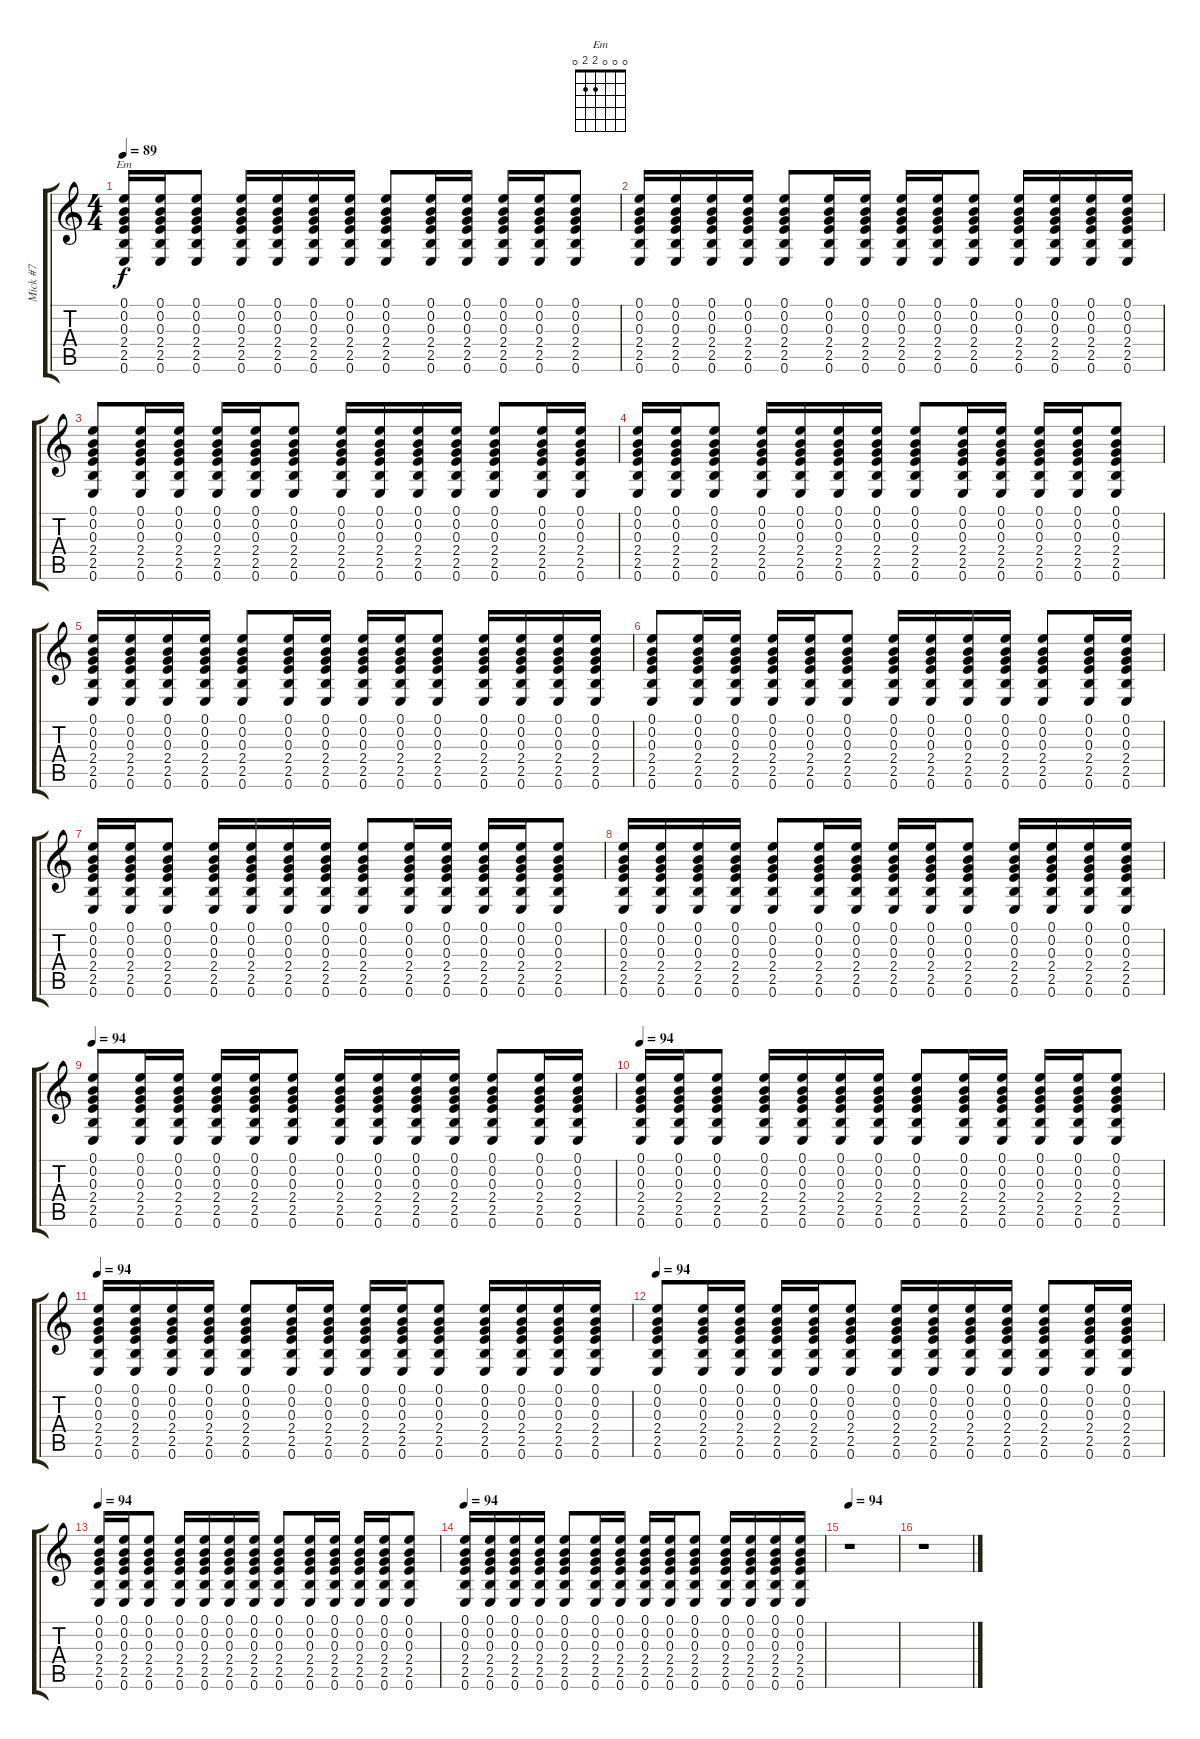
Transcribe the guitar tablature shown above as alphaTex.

\track ("Mick #7" "Mick #7") {instrument acousticguitarsteel}
\staff {score tabs}
\tuning (E4 B3 G3 D3 A2 E2) {hide}
\chord ("Em" 0 0 0 2 2 0)
\ts (4 4)
\tempo 89
\clef g2
\ks c
(0.1 0.2 0.3 2.4 2.5 0.6).16{ch "Em" dy f} (0.1 0.2 0.3 2.4 2.5 0.6).16 (0.1 0.2 0.3 2.4 2.5 0.6).8 (0.1 0.2 0.3 2.4 2.5 0.6).16 (0.1 0.2 0.3 2.4 2.5 0.6).16 (0.1 0.2 0.3 2.4 2.5 0.6).16 (0.1 0.2 0.3 2.4 2.5 0.6).16 (0.1 0.2 0.3 2.4 2.5 0.6).8 (0.1 0.2 0.3 2.4 2.5 0.6).16 (0.1 0.2 0.3 2.4 2.5 0.6).16 (0.1 0.2 0.3 2.4 2.5 0.6).16 (0.1 0.2 0.3 2.4 2.5 0.6).16 (0.1 0.2 0.3 2.4 2.5 0.6).8 |
(0.1 0.2 0.3 2.4 2.5 0.6).16 (0.1 0.2 0.3 2.4 2.5 0.6).16 (0.1 0.2 0.3 2.4 2.5 0.6).16 (0.1 0.2 0.3 2.4 2.5 0.6).16 (0.1 0.2 0.3 2.4 2.5 0.6).8 (0.1 0.2 0.3 2.4 2.5 0.6).16 (0.1 0.2 0.3 2.4 2.5 0.6).16 (0.1 0.2 0.3 2.4 2.5 0.6).16 (0.1 0.2 0.3 2.4 2.5 0.6).16 (0.1 0.2 0.3 2.4 2.5 0.6).8 (0.1 0.2 0.3 2.4 2.5 0.6).16 (0.1 0.2 0.3 2.4 2.5 0.6).16 (0.1 0.2 0.3 2.4 2.5 0.6).16 (0.1 0.2 0.3 2.4 2.5 0.6).16 |
(0.1 0.2 0.3 2.4 2.5 0.6).8 (0.1 0.2 0.3 2.4 2.5 0.6).16 (0.1 0.2 0.3 2.4 2.5 0.6).16 (0.1 0.2 0.3 2.4 2.5 0.6).16 (0.1 0.2 0.3 2.4 2.5 0.6).16 (0.1 0.2 0.3 2.4 2.5 0.6).8 (0.1 0.2 0.3 2.4 2.5 0.6).16 (0.1 0.2 0.3 2.4 2.5 0.6).16 (0.1 0.2 0.3 2.4 2.5 0.6).16 (0.1 0.2 0.3 2.4 2.5 0.6).16 (0.1 0.2 0.3 2.4 2.5 0.6).8 (0.1 0.2 0.3 2.4 2.5 0.6).16 (0.1 0.2 0.3 2.4 2.5 0.6).16 |
(0.1 0.2 0.3 2.4 2.5 0.6).16 (0.1 0.2 0.3 2.4 2.5 0.6).16 (0.1 0.2 0.3 2.4 2.5 0.6).8 (0.1 0.2 0.3 2.4 2.5 0.6).16 (0.1 0.2 0.3 2.4 2.5 0.6).16 (0.1 0.2 0.3 2.4 2.5 0.6).16 (0.1 0.2 0.3 2.4 2.5 0.6).16 (0.1 0.2 0.3 2.4 2.5 0.6).8 (0.1 0.2 0.3 2.4 2.5 0.6).16 (0.1 0.2 0.3 2.4 2.5 0.6).16 (0.1 0.2 0.3 2.4 2.5 0.6).16 (0.1 0.2 0.3 2.4 2.5 0.6).16 (0.1 0.2 0.3 2.4 2.5 0.6).8 |
(0.1 0.2 0.3 2.4 2.5 0.6).16 (0.1 0.2 0.3 2.4 2.5 0.6).16 (0.1 0.2 0.3 2.4 2.5 0.6).16 (0.1 0.2 0.3 2.4 2.5 0.6).16 (0.1 0.2 0.3 2.4 2.5 0.6).8 (0.1 0.2 0.3 2.4 2.5 0.6).16 (0.1 0.2 0.3 2.4 2.5 0.6).16 (0.1 0.2 0.3 2.4 2.5 0.6).16 (0.1 0.2 0.3 2.4 2.5 0.6).16 (0.1 0.2 0.3 2.4 2.5 0.6).8 (0.1 0.2 0.3 2.4 2.5 0.6).16 (0.1 0.2 0.3 2.4 2.5 0.6).16 (0.1 0.2 0.3 2.4 2.5 0.6).16 (0.1 0.2 0.3 2.4 2.5 0.6).16 |
(0.1 0.2 0.3 2.4 2.5 0.6).8 (0.1 0.2 0.3 2.4 2.5 0.6).16 (0.1 0.2 0.3 2.4 2.5 0.6).16 (0.1 0.2 0.3 2.4 2.5 0.6).16 (0.1 0.2 0.3 2.4 2.5 0.6).16 (0.1 0.2 0.3 2.4 2.5 0.6).8 (0.1 0.2 0.3 2.4 2.5 0.6).16 (0.1 0.2 0.3 2.4 2.5 0.6).16 (0.1 0.2 0.3 2.4 2.5 0.6).16 (0.1 0.2 0.3 2.4 2.5 0.6).16 (0.1 0.2 0.3 2.4 2.5 0.6).8 (0.1 0.2 0.3 2.4 2.5 0.6).16 (0.1 0.2 0.3 2.4 2.5 0.6).16 |
(0.1 0.2 0.3 2.4 2.5 0.6).16 (0.1 0.2 0.3 2.4 2.5 0.6).16 (0.1 0.2 0.3 2.4 2.5 0.6).8 (0.1 0.2 0.3 2.4 2.5 0.6).16 (0.1 0.2 0.3 2.4 2.5 0.6).16 (0.1 0.2 0.3 2.4 2.5 0.6).16 (0.1 0.2 0.3 2.4 2.5 0.6).16 (0.1 0.2 0.3 2.4 2.5 0.6).8 (0.1 0.2 0.3 2.4 2.5 0.6).16 (0.1 0.2 0.3 2.4 2.5 0.6).16 (0.1 0.2 0.3 2.4 2.5 0.6).16 (0.1 0.2 0.3 2.4 2.5 0.6).16 (0.1 0.2 0.3 2.4 2.5 0.6).8 |
(0.1 0.2 0.3 2.4 2.5 0.6).16 (0.1 0.2 0.3 2.4 2.5 0.6).16 (0.1 0.2 0.3 2.4 2.5 0.6).16 (0.1 0.2 0.3 2.4 2.5 0.6).16 (0.1 0.2 0.3 2.4 2.5 0.6).8 (0.1 0.2 0.3 2.4 2.5 0.6).16 (0.1 0.2 0.3 2.4 2.5 0.6).16 (0.1 0.2 0.3 2.4 2.5 0.6).16 (0.1 0.2 0.3 2.4 2.5 0.6).16 (0.1 0.2 0.3 2.4 2.5 0.6).8 (0.1 0.2 0.3 2.4 2.5 0.6).16 (0.1 0.2 0.3 2.4 2.5 0.6).16 (0.1 0.2 0.3 2.4 2.5 0.6).16 (0.1 0.2 0.3 2.4 2.5 0.6).16 |
\tempo 94
(0.1 0.2 0.3 2.4 2.5 0.6).8 (0.1 0.2 0.3 2.4 2.5 0.6).16 (0.1 0.2 0.3 2.4 2.5 0.6).16 (0.1 0.2 0.3 2.4 2.5 0.6).16 (0.1 0.2 0.3 2.4 2.5 0.6).16 (0.1 0.2 0.3 2.4 2.5 0.6).8 (0.1 0.2 0.3 2.4 2.5 0.6).16 (0.1 0.2 0.3 2.4 2.5 0.6).16 (0.1 0.2 0.3 2.4 2.5 0.6).16 (0.1 0.2 0.3 2.4 2.5 0.6).16 (0.1 0.2 0.3 2.4 2.5 0.6).8 (0.1 0.2 0.3 2.4 2.5 0.6).16 (0.1 0.2 0.3 2.4 2.5 0.6).16 |
\tempo 94
(0.1 0.2 0.3 2.4 2.5 0.6).16 (0.1 0.2 0.3 2.4 2.5 0.6).16 (0.1 0.2 0.3 2.4 2.5 0.6).8 (0.1 0.2 0.3 2.4 2.5 0.6).16 (0.1 0.2 0.3 2.4 2.5 0.6).16 (0.1 0.2 0.3 2.4 2.5 0.6).16 (0.1 0.2 0.3 2.4 2.5 0.6).16 (0.1 0.2 0.3 2.4 2.5 0.6).8 (0.1 0.2 0.3 2.4 2.5 0.6).16 (0.1 0.2 0.3 2.4 2.5 0.6).16 (0.1 0.2 0.3 2.4 2.5 0.6).16 (0.1 0.2 0.3 2.4 2.5 0.6).16 (0.1 0.2 0.3 2.4 2.5 0.6).8 |
\tempo 94
(0.1 0.2 0.3 2.4 2.5 0.6).16 (0.1 0.2 0.3 2.4 2.5 0.6).16 (0.1 0.2 0.3 2.4 2.5 0.6).16 (0.1 0.2 0.3 2.4 2.5 0.6).16 (0.1 0.2 0.3 2.4 2.5 0.6).8 (0.1 0.2 0.3 2.4 2.5 0.6).16 (0.1 0.2 0.3 2.4 2.5 0.6).16 (0.1 0.2 0.3 2.4 2.5 0.6).16 (0.1 0.2 0.3 2.4 2.5 0.6).16 (0.1 0.2 0.3 2.4 2.5 0.6).8 (0.1 0.2 0.3 2.4 2.5 0.6).16 (0.1 0.2 0.3 2.4 2.5 0.6).16 (0.1 0.2 0.3 2.4 2.5 0.6).16 (0.1 0.2 0.3 2.4 2.5 0.6).16 |
\tempo 94
(0.1 0.2 0.3 2.4 2.5 0.6).8 (0.1 0.2 0.3 2.4 2.5 0.6).16 (0.1 0.2 0.3 2.4 2.5 0.6).16 (0.1 0.2 0.3 2.4 2.5 0.6).16 (0.1 0.2 0.3 2.4 2.5 0.6).16 (0.1 0.2 0.3 2.4 2.5 0.6).8 (0.1 0.2 0.3 2.4 2.5 0.6).16 (0.1 0.2 0.3 2.4 2.5 0.6).16 (0.1 0.2 0.3 2.4 2.5 0.6).16 (0.1 0.2 0.3 2.4 2.5 0.6).16 (0.1 0.2 0.3 2.4 2.5 0.6).8 (0.1 0.2 0.3 2.4 2.5 0.6).16 (0.1 0.2 0.3 2.4 2.5 0.6).16 |
\tempo 94
(0.1 0.2 0.3 2.4 2.5 0.6).16 (0.1 0.2 0.3 2.4 2.5 0.6).16 (0.1 0.2 0.3 2.4 2.5 0.6).8 (0.1 0.2 0.3 2.4 2.5 0.6).16 (0.1 0.2 0.3 2.4 2.5 0.6).16 (0.1 0.2 0.3 2.4 2.5 0.6).16 (0.1 0.2 0.3 2.4 2.5 0.6).16 (0.1 0.2 0.3 2.4 2.5 0.6).8 (0.1 0.2 0.3 2.4 2.5 0.6).16 (0.1 0.2 0.3 2.4 2.5 0.6).16 (0.1 0.2 0.3 2.4 2.5 0.6).16 (0.1 0.2 0.3 2.4 2.5 0.6).16 (0.1 0.2 0.3 2.4 2.5 0.6).8 |
\tempo 94
(0.1 0.2 0.3 2.4 2.5 0.6).16 (0.1 0.2 0.3 2.4 2.5 0.6).16 (0.1 0.2 0.3 2.4 2.5 0.6).16 (0.1 0.2 0.3 2.4 2.5 0.6).16 (0.1 0.2 0.3 2.4 2.5 0.6).8 (0.1 0.2 0.3 2.4 2.5 0.6).16 (0.1 0.2 0.3 2.4 2.5 0.6).16 (0.1 0.2 0.3 2.4 2.5 0.6).16 (0.1 0.2 0.3 2.4 2.5 0.6).16 (0.1 0.2 0.3 2.4 2.5 0.6).8 (0.1 0.2 0.3 2.4 2.5 0.6).16 (0.1 0.2 0.3 2.4 2.5 0.6).16 (0.1 0.2 0.3 2.4 2.5 0.6).16 (0.1 0.2 0.3 2.4 2.5 0.6).16 |
\tempo 94
r.1 |
r.1
